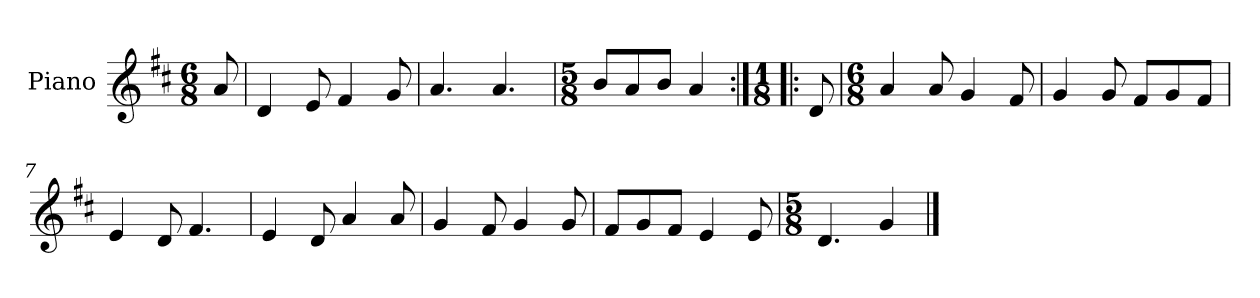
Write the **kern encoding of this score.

**kern
*part1
*staff1
*I"Piano
*I'Pno.
*clefG2
*k[f#c#]
*M6/8
=
8a/
=1
4d/
8e/
4f#/
8g/
=2
4.a/
4.a/
=3
*M5/8
8b/L
8a/
8b/J
4a/
=4:|!|:
*M1/8
8d/
=5
*M6/8
4a/
8a/
4g/
8f#/
=6
4g/
8g/
8f#/L
8g/
8f#/J
=7
4e/
8d/
4.f#/
!!LO:LB:g=z
=8
4e/
8d/
4a/
8a/
=9
4g/
8f#/
4g/
8g/
=10
8f#/L
8g/
8f#/J
4e/
8e/
=11
*M5/8
4.d/
4g/
==
*-
